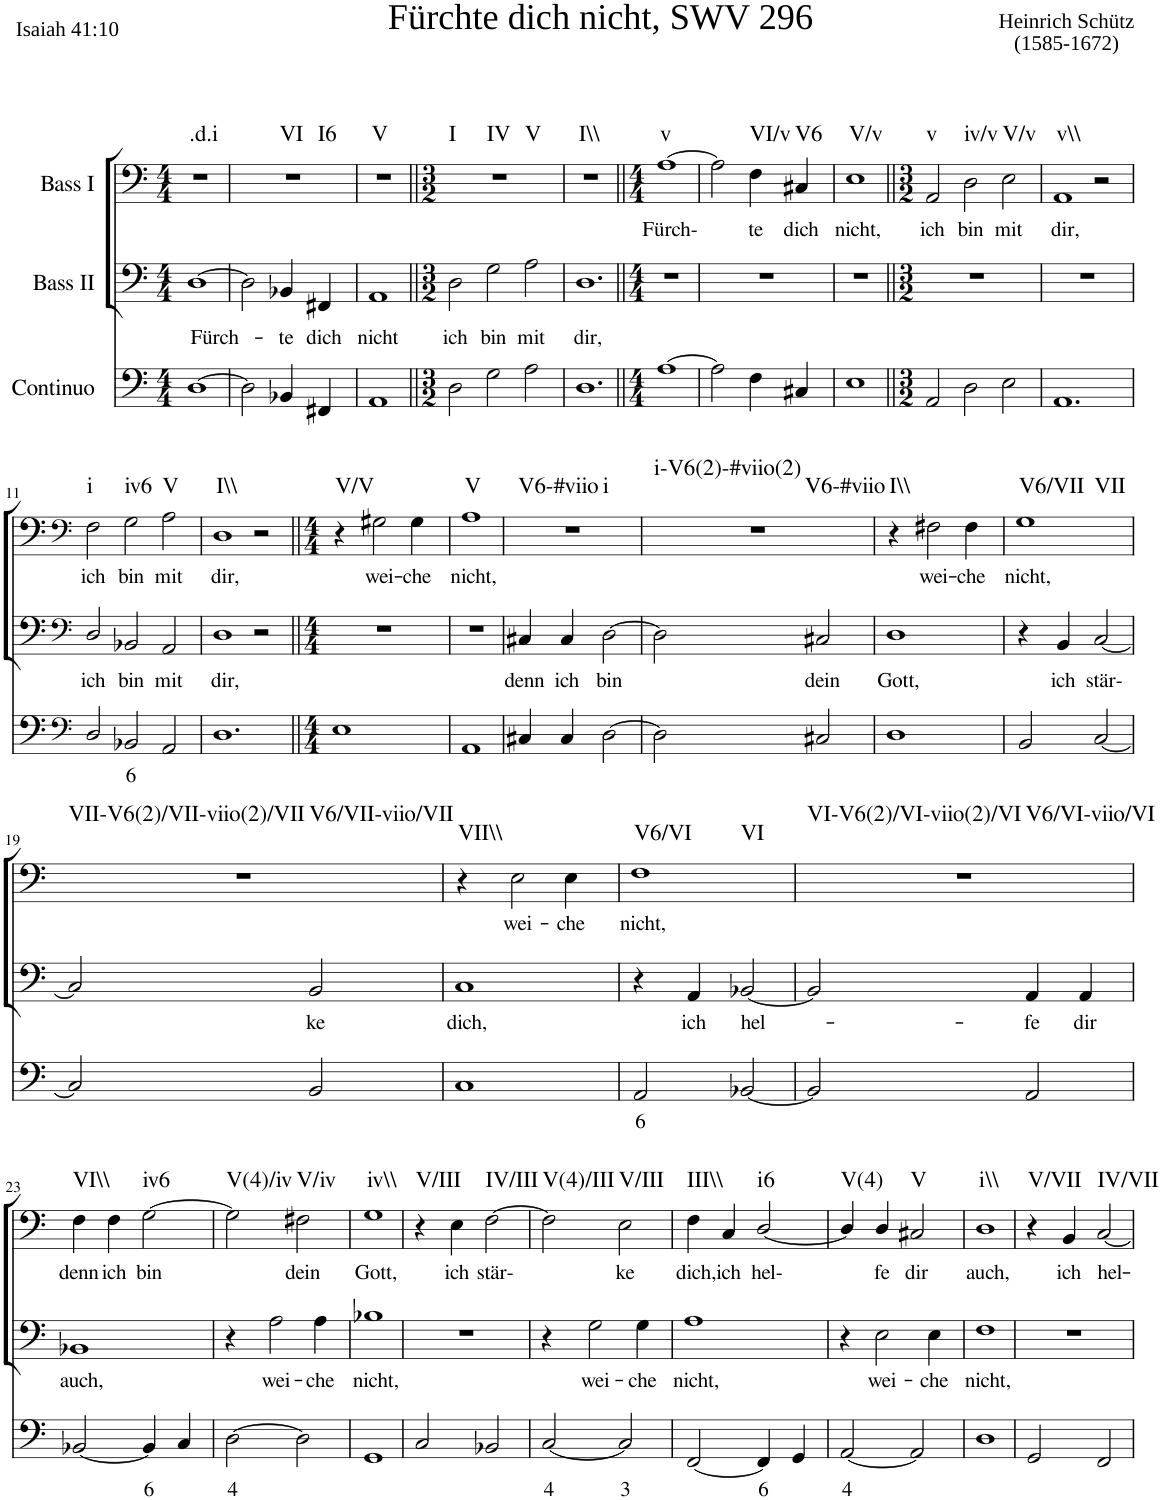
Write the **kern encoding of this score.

**kern	**text	**kern	**text	**kern	**text	**harte
*part3	*part3	*part2	*part2	*part1	*part1	*part1
*staff3	*staff3	*staff2	*staff2	*staff1	*staff1	*
*I"Continuo	*	*I"Bass II	*	*I"Bass I	*	*
*clefF4	*	*clefF4	*	*clefF4	*	*
*k[]	*	*k[]	*	*k[]	*	*
*M4/4	*	*M4/4	*	*M4/4	*	*
=1	=1	=1	=1	=1	=1	=1
!	!	!	!	!LO:TX:a:t=Isaiah 41&colon;10	!	!
!	!	!	!	!LO:TX:a:t=Fürchte dich nicht, SWV 296	!	!
!	!	!	!	!LO:TX:a:t=Heinrich Schütz	!	!
!	!	!	!	!LO:TX:a:t=(1585-1672)	!	!
!	!	!	!LO:LY:b	!	!	!LO:H:kt=.d.i
[1D	.	[1D	Fürch-	1r	.	N
=2	=2	=2	=2	=2	=2	=2
!	!	!	!	!	!	!LO:H:n=1:kt=VI
!	!	!	!	!	!	!LO:H:n=2:kt=I6
2D\]	.	2D\]	.	1r	.	N N
!	!	!	!LO:LY:b	!	!	!
4BB-X/	.	4BB-X/	te	.	.	.
!	!	!	!LO:LY:b	!	!	!
4FF#X/	.	4FF#X/	dich	.	.	.
=3	=3	=3	=3	=3	=3	=3
!	!	!	!LO:LY:b	!	!	!LO:H:kt=V
1AA	.	1AA	nicht	1r	.	N
=4||	=4||	=4||	=4||	=4||	=4||	=4||
*M3/2	*	*M3/2	*	*M3/2	*	*
!	!	!	!LO:LY:b	!	!	!LO:H:n=1:kt=I
!	!	!	!	!	!	!LO:H:n=2:kt=IV
!	!	!	!	!	!	!LO:H:n=3:kt=V
2D\	.	2D\	ich	1.r	.	N N N
!	!	!	!LO:LY:b	!	!	!
2G\	.	2G\	bin	.	.	.
!	!	!	!LO:LY:b	!	!	!
2A\	.	2A\	mit	.	.	.
=5	=5	=5	=5	=5	=5	=5
!	!	!	!LO:LY:b	!	!	!LO:H:kt=I\\
1.D	.	1.D	dir,	1.r	.	N
=6||	=6||	=6||	=6||	=6||	=6||	=6||
*M4/4	*	*M4/4	*	*M4/4	*	*
!	!	!	!	!	!LO:LY:b	!LO:H:kt=v
[1A	.	1r	.	[1A	Fürch-	N
=7	=7	=7	=7	=7	=7	=7
2A\]	.	1r	.	2A\]	.	.
!	!	!	!	!	!LO:LY:b	!LO:H:kt=VI/v
4F\	.	.	.	4F\	te	N
!	!	!	!	!	!LO:LY:b	!LO:H:kt=V6
4C#X/	.	.	.	4C#X/	dich	N
=8	=8	=8	=8	=8	=8	=8
!	!	!	!	!	!LO:LY:b	!LO:H:kt=V/v
1E	.	1r	.	1E	nicht,	N
=9||	=9||	=9||	=9||	=9||	=9||	=9||
*M3/2	*	*M3/2	*	*M3/2	*	*
!	!	!	!	!	!LO:LY:b	!LO:H:kt=v
2AA/	.	1.r	.	2AA/	ich	N
!	!	!	!	!	!LO:LY:b	!LO:H:kt=iv/v
2D\	.	.	.	2D\	bin	N
!	!	!	!	!	!LO:LY:b	!LO:H:kt=V/v
2E\	.	.	.	2E\	mit	N
=10	=10	=10	=10	=10	=10	=10
!	!	!	!	!	!LO:LY:b	!LO:H:kt=v\\
1.AA	.	1.r	.	1AA	dir,	N
.	.	.	.	2r	.	.
!!LO:LB:g=z
=11	=11	=11	=11	=11	=11	=11
*clefF4	*	*clefF4	*	*clefF4	*	*
!	!	!	!LO:LY:b	!	!LO:LY:b	!LO:H:kt=i
2D/	.	2D/	ich	2F\	ich	N
!	!LO:LY:b	!	!LO:LY:b	!	!LO:LY:b	!LO:H:kt=iv6
2BB-X/	6	2BB-X/	bin	2G\	bin	N
!	!	!	!LO:LY:b	!	!LO:LY:b	!LO:H:kt=V
2AA/	.	2AA/	mit	2A\	mit	N
=12	=12	=12	=12	=12	=12	=12
!	!	!	!LO:LY:b	!	!LO:LY:b	!LO:H:kt=I\\
1.D	.	1D	dir,	1D	dir,	N
.	.	2r	.	2r	.	.
=13||	=13||	=13||	=13||	=13||	=13||	=13||
*M4/4	*	*M4/4	*	*M4/4	*	*
!	!	!	!	!	!	!LO:H:kt=V/V
1E	.	1r	.	4r	.	N
!	!	!	!	!	!LO:LY:b	!
.	.	.	.	2G#X\	wei-	.
!	!	!	!	!	!LO:LY:b	!
.	.	.	.	4G#\	che	.
=14	=14	=14	=14	=14	=14	=14
!	!	!	!	!	!LO:LY:b	!LO:H:kt=V
1AA	.	1r	.	1A	nicht,	N
=15	=15	=15	=15	=15	=15	=15
!	!	!	!LO:LY:b	!	!	!LO:H:n=1:kt=V6-#viio
!	!	!	!	!	!	!LO:H:n=2:kt=i
4C#X/	.	4C#X/	denn	1r	.	N N
!	!	!	!LO:LY:b	!	!	!
4C#/	.	4C#/	ich	.	.	.
!	!	!	!LO:LY:b	!	!	!
[2D\	.	[2D\	bin	.	.	.
=16	=16	=16	=16	=16	=16	=16
!	!	!	!	!	!	!LO:H:n=1:kt=i-V6(2)-#viio(2)
!	!	!	!	!	!	!LO:H:n=2:kt=V6-#viio
2D\]	.	2D\]	.	1r	.	N N
!	!	!	!LO:LY:b	!	!	!
2C#X/	.	2C#X/	dein	.	.	.
=17	=17	=17	=17	=17	=17	=17
!	!	!	!LO:LY:b	!	!	!LO:H:kt=I\\
1D	.	1D	Gott,	4r	.	N
!	!	!	!	!	!LO:LY:b	!
.	.	.	.	2F#X\	wei-	.
!	!	!	!	!	!LO:LY:b	!
.	.	.	.	4F#\	che	.
=18	=18	=18	=18	=18	=18	=18
!	!	!	!	!	!LO:LY:b	!LO:H:n=1:kt=V6/VII
!	!	!	!	!	!	!LO:H:n=2:kt=VII
2BB/	.	4r	.	1G	nicht,	N N
!	!	!	!LO:LY:b	!	!	!
.	.	4BB/	ich	.	.	.
!	!	!	!LO:LY:b	!	!	!
[2C/	.	[2C/	stär-	.	.	.
!!LO:LB:g=z
=19	=19	=19	=19	=19	=19	=19
!	!	!	!	!	!	!LO:H:n=1:kt=VII-V6(2)/VII-viio(2)/VII
!	!	!	!	!	!	!LO:H:n=2:kt=V6/VII-viio/VII
2C/]	.	2C/]	.	1r	.	N N
!	!	!	!LO:LY:b	!	!	!
2BB/	.	2BB/	ke	.	.	.
=20	=20	=20	=20	=20	=20	=20
!	!	!	!LO:LY:b	!	!	!LO:H:kt=VII\\
1C	.	1C	dich,	4r	.	N
!	!	!	!	!	!LO:LY:b	!
.	.	.	.	2E\	wei-	.
!	!	!	!	!	!LO:LY:b	!
.	.	.	.	4E\	che	.
=21	=21	=21	=21	=21	=21	=21
!	!LO:LY:b	!	!	!	!LO:LY:b	!LO:H:n=1:kt=V6/VI
!	!	!	!	!	!	!LO:H:n=2:kt=VI
2AA/	6	4r	.	1F	nicht,	N N
!	!	!	!LO:LY:b	!	!	!
.	.	4AA/	ich	.	.	.
!	!	!	!LO:LY:b	!	!	!
[2BB-X/	.	[2BB-X/	hel-	.	.	.
=22	=22	=22	=22	=22	=22	=22
!	!	!	!	!	!	!LO:H:n=1:kt=VI-V6(2)/VI-viio(2)/VI
!	!	!	!	!	!	!LO:H:n=2:kt=V6/VI-viio/VI
2BB-/]	.	2BB-/]	.	1r	.	N N
!	!	!	!LO:LY:b	!	!	!
2AA/	.	4AA/	fe	.	.	.
!	!	!	!LO:LY:b	!	!	!
.	.	4AA/	dir	.	.	.
!!LO:LB:g=z
=23	=23	=23	=23	=23	=23	=23
!	!	!	!LO:LY:b	!	!LO:LY:b	!LO:H:kt=VI\\
[2BB-X/	.	1BB-X	auch,	4F\	denn	N
!	!	!	!	!	!LO:LY:b	!
.	.	.	.	4F\	ich	.
!	!LO:LY:b	!	!	!	!LO:LY:b	!LO:H:kt=iv6
4BB-/]	6	.	.	[2G\	bin	N
4C/	.	.	.	.	.	.
=24	=24	=24	=24	=24	=24	=24
!	!LO:LY:b	!	!	!	!	!LO:H:kt=V(4)/iv
[2D\	4	4r	.	2G\]	.	N
!	!	!	!LO:LY:b	!	!	!
.	.	2A\	wei-	.	.	.
!	!	!	!	!	!LO:LY:b	!LO:H:kt=V/iv
2D\]	.	.	.	2F#X\	dein	N
!	!	!	!LO:LY:b	!	!	!
.	.	4A\	che	.	.	.
=25	=25	=25	=25	=25	=25	=25
!	!	!	!LO:LY:b	!	!LO:LY:b	!LO:H:kt=iv\\
1GG	.	1B-X	nicht,	1G	Gott,	N
=26	=26	=26	=26	=26	=26	=26
!	!	!	!	!	!	!LO:H:kt=V/III
2C/	.	1r	.	4r	.	N
!	!	!	!	!	!LO:LY:b	!
.	.	.	.	4E\	ich	.
!	!	!	!	!	!LO:LY:b	!LO:H:kt=IV/III
2BB-X/	.	.	.	[2F\	stär-	N
=27	=27	=27	=27	=27	=27	=27
!	!LO:LY:b	!	!	!	!	!LO:H:kt=V(4)/III
[2C/	4	4r	.	2F\]	.	N
!	!	!	!LO:LY:b	!	!	!
.	.	2G\	wei-	.	.	.
!	!LO:LY:b	!	!	!	!LO:LY:b	!LO:H:kt=V/III
2C/]	3	.	.	2E\	ke	N
!	!	!	!LO:LY:b	!	!	!
.	.	4G\	che	.	.	.
=28	=28	=28	=28	=28	=28	=28
!	!	!	!LO:LY:b	!	!LO:LY:b	!LO:H:kt=III\\
[2FF/	.	1A	nicht,	4F\	dich,	N
!	!	!	!	!	!LO:LY:b	!
.	.	.	.	4C/	ich	.
!	!LO:LY:b	!	!	!	!LO:LY:b	!LO:H:kt=i6
4FF/]	6	.	.	[2D/	hel-	N
4GG/	.	.	.	.	.	.
=29	=29	=29	=29	=29	=29	=29
!	!LO:LY:b	!	!	!	!	!LO:H:kt=V(4)
[2AA/	4	4r	.	4D/]	.	N
!	!	!	!LO:LY:b	!	!LO:LY:b	!
.	.	2E\	wei-	4D/	fe	.
!	!	!	!	!	!LO:LY:b	!LO:H:kt=V
2AA/]	.	.	.	2C#X/	dir	N
!	!	!	!LO:LY:b	!	!	!
.	.	4E\	che	.	.	.
=30	=30	=30	=30	=30	=30	=30
!	!	!	!LO:LY:b	!	!LO:LY:b	!LO:H:kt=i\\
1D	.	1F	nicht,	1D	auch,	N
=31	=31	=31	=31	=31	=31	=31
!	!	!	!	!	!	!LO:H:kt=V/VII
2GG/	.	1r	.	4r	.	N
!	!	!	!	!	!LO:LY:b	!
.	.	.	.	4BB/	ich	.
!	!	!	!	!	!LO:LY:b	!LO:H:kt=IV/VII
2FF/	.	.	.	[2C/	hel-	N
=	=	=	=	=	=	=
*-	*-	*-	*-	*-	*-	*-
